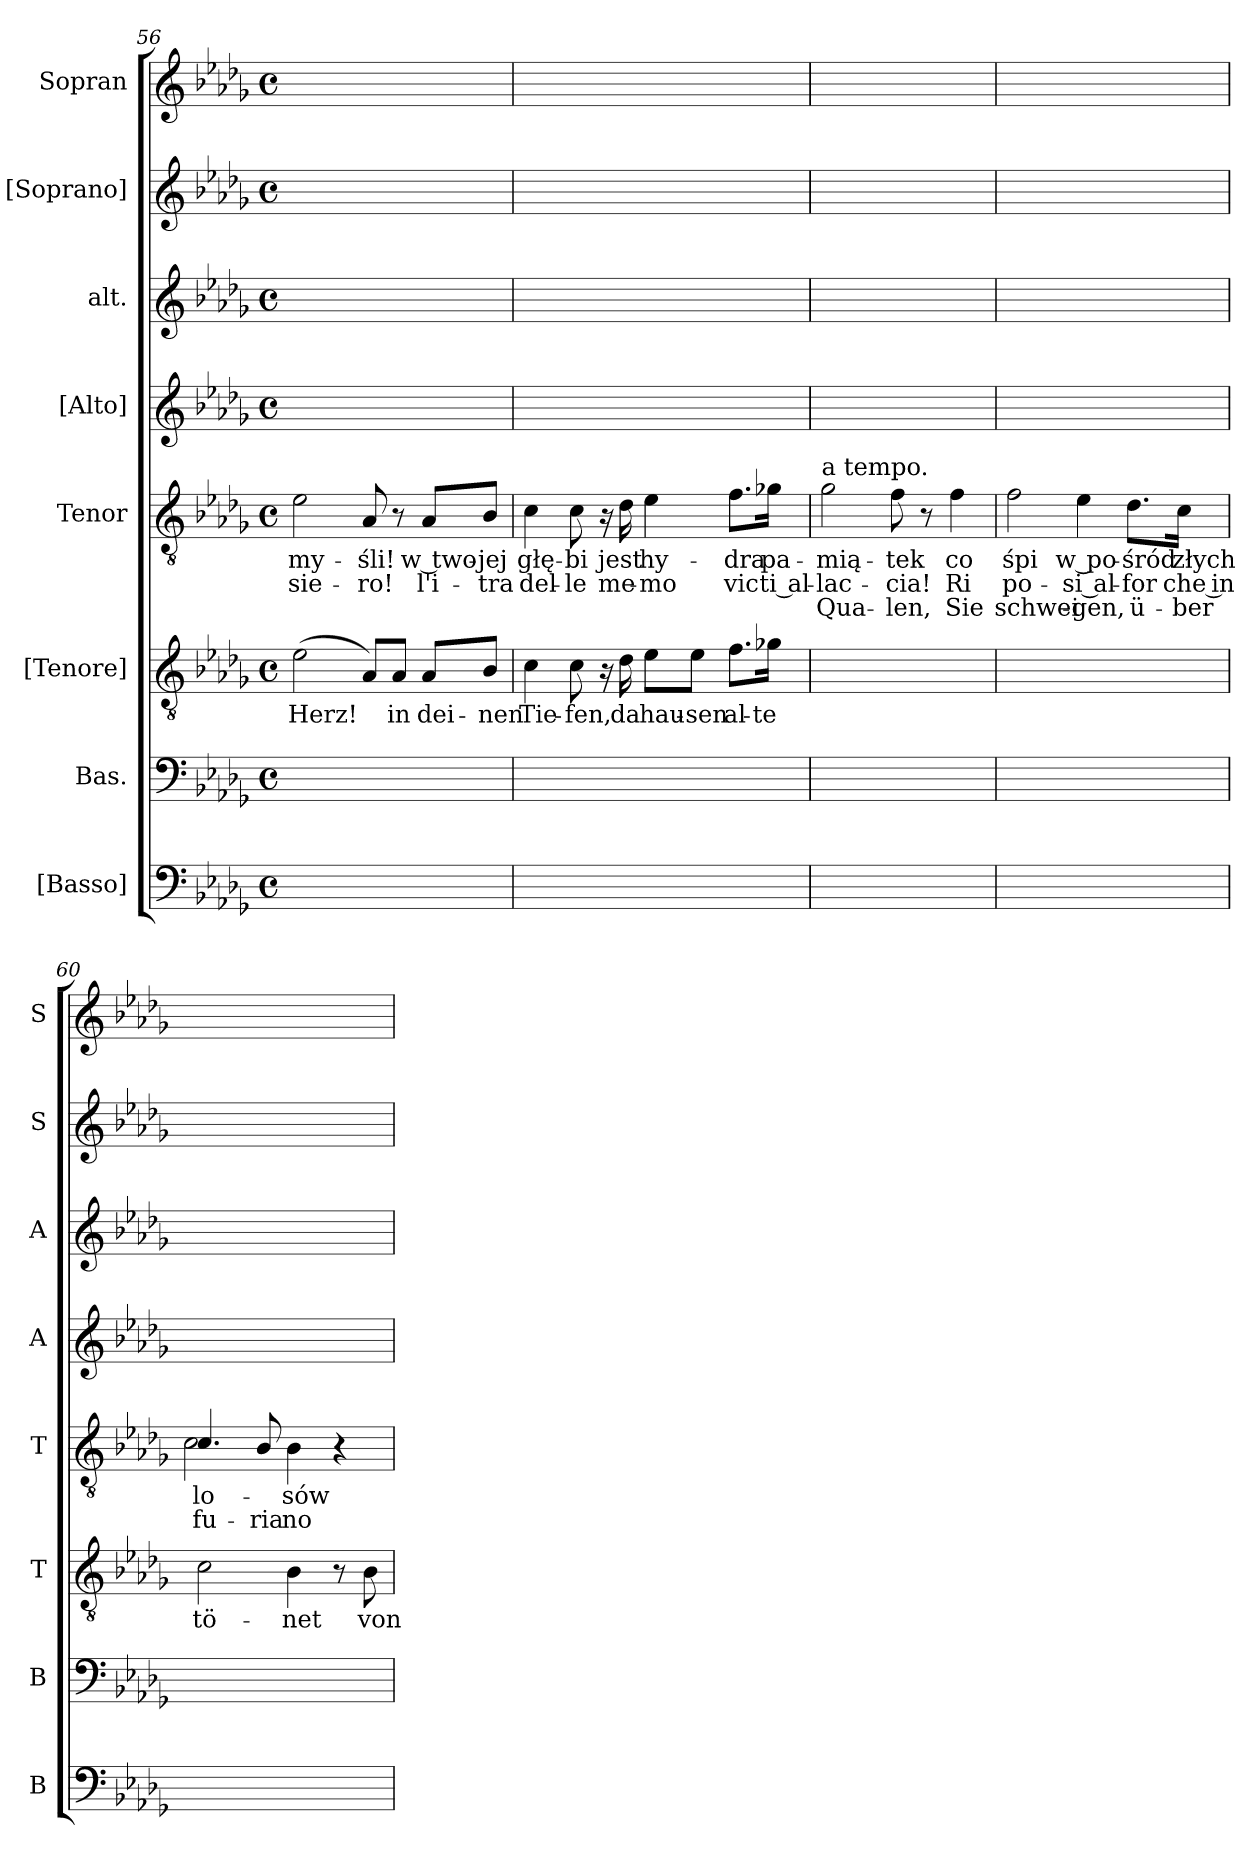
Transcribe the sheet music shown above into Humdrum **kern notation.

**kern	**kern	**kern	**text	**kern	**text	**text	**text	**kern	**kern	**kern	**kern
*part8	*part7	*part6	*part6	*part5	*part5	*part5	*part5	*part4	*part3	*part2	*part1
*staff8	*staff7	*staff6	*staff6	*staff5	*staff5	*staff5	*staff5	*staff4	*staff3	*staff2	*staff1
*I"[Basso]	*I"Bas.	*I"[Tenore]	*	*I"Tenor	*	*	*	*I"[Alto]	*I"alt.	*I"[Soprano]	*I"Sopran
*I'B	*I'B	*I'T	*	*I'T	*	*	*	*I'A	*I'A	*I'S	*I'S
*clefF4	*clefF4	*clefGv2	*	*clefGv2	*	*	*	*clefG2	*clefG2	*clefG2	*clefG2
*k[b-e-a-d-g-]	*k[b-e-a-d-g-]	*k[b-e-a-d-g-]	*	*k[b-e-a-d-g-]	*	*	*	*k[b-e-a-d-g-]	*k[b-e-a-d-g-]	*k[b-e-a-d-g-]	*k[b-e-a-d-g-]
*M4/4	*M4/4	*M4/4	*	*M4/4	*	*	*	*M4/4	*M4/4	*M4/4	*M4/4
*met(c)	*met(c)	*met(c)	*	*met(c)	*	*	*	*met(c)	*met(c)	*met(c)	*met(c)
=56	=56	=56	=56	=56	=56	=56	=56	=56	=56	=56	=56
!	!	!	!	!	!	!LO:LY:color=blue	!	!	!	!	!
1ryy	1ryy	(<2e-\	Herz!	2e-\	my-	-sie-	.	1ryy	1ryy	1ryy	1ryy
!	!	!	!	!	!	!LO:LY:color=blue	!	!	!	!	!
.	.	8A-/L)	.	8A-/	-śli!	-ro!	.	.	.	.	.
.	.	8A-/J	in	8r	.	.	.	.	.	.	.
!	!	!	!	!	!	!LO:LY:color=blue	!	!	!	!	!
.	.	8A-/L	dei-	8A-/L	w two-	l'i-	.	.	.	.	.
!	!	!	!	!	!	!LO:LY:color=blue	!	!	!	!	!
.	.	8B-/J	-nen	8B-/J	-jej	-tra	.	.	.	.	.
=57	=57	=57	=57	=57	=57	=57	=57	=57	=57	=57	=57
!	!	!	!	!	!	!LO:LY:color=blue	!	!	!	!	!
1ryy	1ryy	4c\	Tie-	4c\	głę-	del-	.	1ryy	1ryy	1ryy	1ryy
!	!	!	!	!	!	!LO:LY:color=blue	!	!	!	!	!
.	.	8c\	-fen,	8c\	-bi	-le	.	.	.	.	.
.	.	16r	.	16r	.	.	.	.	.	.	.
!	!	!	!	!	!	!LO:LY:color=blue	!	!	!	!	!
.	.	16d-\	da	16d-\	jest	me-	.	.	.	.	.
!	!	!	!	!	!	!LO:LY:color=blue	!	!	!	!	!
.	.	8e-\L	hau-	4e-\	hy-	-mo	.	.	.	.	.
.	.	8e-\J	-sen	.	.	.	.	.	.	.	.
!	!	!	!	!	!	!LO:LY:color=blue	!	!	!	!	!
.	.	8.f\L	al-	8.f\L	-dra	vic	.	.	.	.	.
!	!	!	!	!	!	!LO:LY:color=blue	!	!	!	!	!
.	.	16g-X\Jk	-te	16g-X\Jk	pa-	ti al-	.	.	.	.	.
=58	=58	=58	=58	=58	=58	=58	=58	=58	=58	=58	=58
!	!	!	!	!LO:TX:a:t=a tempo.	!	!	!	!	!	!	!
!	!	!	!	!	!	!LO:LY:color=blue	!	!	!	!	!
1ryy	1ryy	1ryy	.	2g-\	-mią-	-lac-	Qua-	1ryy	1ryy	1ryy	1ryy
!	!	!	!	!	!	!LO:LY:color=blue	!	!	!	!	!
.	.	.	.	8f\	-tek	-cia!	-len,	.	.	.	.
.	.	.	.	8r	.	.	.	.	.	.	.
!	!	!	!	!	!	!LO:LY:color=blue	!	!	!	!	!
.	.	.	.	4f\	co	Ri	Sie	.	.	.	.
=59	=59	=59	=59	=59	=59	=59	=59	=59	=59	=59	=59
!	!	!	!	!	!	!LO:LY:color=blue	!	!	!	!	!
1ryy	1ryy	1ryy	.	2f\	śpi	po-	schwei-	1ryy	1ryy	1ryy	1ryy
!	!	!	!	!	!	!LO:LY:color=blue	!	!	!	!	!
.	.	.	.	4e-\	w po-	-si al-	-gen,	.	.	.	.
!	!	!	!	!	!	!LO:LY:color=blue	!	!	!	!	!
.	.	.	.	8.d-\L	-śród	-for	ü-	.	.	.	.
!	!	!	!	!	!	!LO:LY:color=blue	!	!	!	!	!
.	.	.	.	16c\Jk	złych	che in	-ber	.	.	.	.
=60	=60	=60	=60	=60	=60	=60	=60	=60	=60	=60	=60
!	!	!	!	!	!	!LO:LY:color=blue	!	!	!	!	!
*	*	*	*	*^	*	*	*	*	*	*	*
1ryy	1ryy	2c\	tö-	4.ci/	2c\	lo-	fu-	.	1ryy	1ryy	1ryy	1ryy
!	!	!	!	!	!	!	!LO:LY:color=blue	!	!	!	!	!
.	.	.	.	8B-i/	.	.	-ria	.	.	.	.	.
!	!	!	!	!	!	!	!LO:LY:color=blue	!	!	!	!	!
.	.	4B-\	-net	4B-\	2ryy	-sów	no	.	.	.	.	.
.	.	8r	.	4r	.	.	.	.	.	.	.	.
.	.	8B-\	von	.	.	.	.	.	.	.	.	.
*	*	*	*	*v	*v	*	*	*	*	*	*	*
=	=	=	=	=	=	=	=	=	=	=	=
*-	*-	*-	*-	*-	*-	*-	*-	*-	*-	*-	*-
